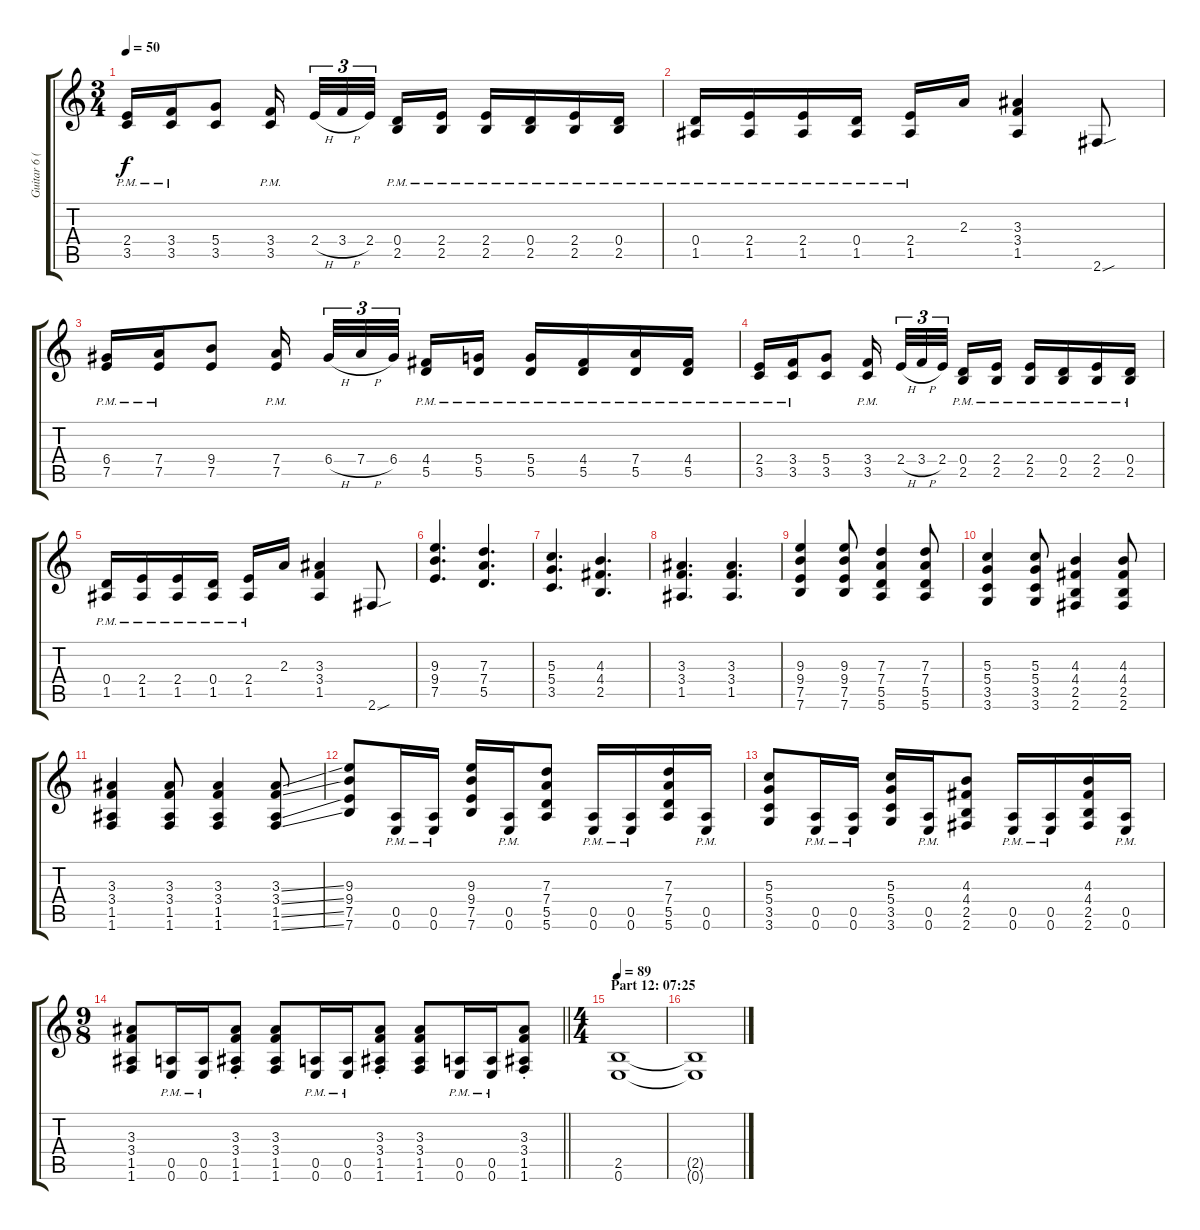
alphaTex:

\track ("Guitar 6 (Distortion)" "Guitar 6 (") {instrument distortionguitar}
\staff {score tabs}
\tuning (E4 B3 G3 D3 A2 E2) {hide}
\ts (3 4)
\tempo 50
\clef g2
\ks c
(2.4{pm} 3.5{pm}).16{dy f} (3.4{pm} 3.5{pm}).16 (5.4 3.5).8 (3.4{pm} 3.5{pm}).16{beam splitsecondary} 2.4{h}.32{tu (3 2)} 3.4{h}.32{tu (3 2)} 2.4.32{tu (3 2) beam splitsecondary} (0.4{pm} 2.5{pm}).16 (2.4{pm} 2.5{pm}).16 (2.4{pm} 2.5{pm}).16 (0.4{pm} 2.5{pm}).16 (2.4{pm} 2.5{pm}).16 (0.4{pm} 2.5{pm}).16 |
(0.4{pm} 1.5{pm}).16 (2.4{pm} 1.5{pm}).16 (2.4{pm} 1.5{pm}).16 (0.4{pm} 1.5{pm}).16 (2.4{pm} 1.5{pm}).16 2.3.16 (3.3 3.4 1.5).4 2.6{sou}.8 |
(6.4{pm} 7.5{pm}).16 (7.4{pm} 7.5{pm}).16 (9.4 7.5).8 (7.4{pm} 7.5{pm}).16{beam splitsecondary} 6.4{h}.32{tu (3 2)} 7.4{h}.32{tu (3 2)} 6.4.32{tu (3 2) beam splitsecondary} (4.4{pm} 5.5{pm}).16 (5.4{pm} 5.5{pm}).16 (5.4{pm} 5.5{pm}).16 (4.4{pm} 5.5{pm}).16 (7.4{pm} 5.5{pm}).16 (4.4{pm} 5.5{pm}).16 |
(2.4{pm} 3.5{pm}).16 (3.4{pm} 3.5{pm}).16 (5.4 3.5).8 (3.4{pm} 3.5{pm}).16{beam splitsecondary} 2.4{h}.32{tu (3 2)} 3.4{h}.32{tu (3 2)} 2.4.32{tu (3 2) beam splitsecondary} (0.4{pm} 2.5{pm}).16 (2.4{pm} 2.5{pm}).16 (2.4{pm} 2.5{pm}).16 (0.4{pm} 2.5{pm}).16 (2.4{pm} 2.5{pm}).16 (0.4{pm} 2.5{pm}).16 |
(0.4{pm} 1.5{pm}).16 (2.4{pm} 1.5{pm}).16 (2.4{pm} 1.5{pm}).16 (0.4{pm} 1.5{pm}).16 (2.4{pm} 1.5{pm}).16 2.3.16 (3.3 3.4 1.5).4 2.6{sou}.8 |
(9.3 9.4 7.5).4{d volume 10} (7.3 7.4 5.5).4{d} |
(5.3 5.4 3.5).4{d} (4.3 4.4 2.5).4{d} |
(3.3 3.4 1.5).4{d} (3.3 3.4 1.5).4{d} |
(9.3 9.4 7.5 7.6).4 (9.3 9.4 7.5 7.6).8 (7.3 7.4 5.5 5.6).4 (7.3 7.4 5.5 5.6).8 |
(5.3 5.4 3.5 3.6).4 (5.3 5.4 3.5 3.6).8 (4.3 4.4 2.5 2.6).4 (4.3 4.4 2.5 2.6).8 |
(3.3 3.4 1.5 1.6).4 (3.3 3.4 1.5 1.6).8 (3.3 3.4 1.5 1.6).4 (3.3{ss} 3.4{ss} 1.5{ss} 1.6{ss}).8 |
(9.3 9.4 7.5 7.6).8{volume 14} (0.5{pm} 0.6{pm}).16 (0.5{pm} 0.6{pm}).16 (9.3 9.4 7.5 7.6).16 (0.5{pm} 0.6{pm}).16 (7.3 7.4 5.5 5.6).8 (0.5{pm} 0.6{pm}).16 (0.5{pm} 0.6{pm}).16 (7.3 7.4 5.5 5.6).16 (0.5{pm} 0.6{pm}).16 |
(5.3 5.4 3.5 3.6).8 (0.5{pm} 0.6{pm}).16 (0.5{pm} 0.6{pm}).16 (5.3 5.4 3.5 3.6).16 (0.5{pm} 0.6{pm}).16 (4.3 4.4 2.5 2.6).8 (0.5{pm} 0.6{pm}).16 (0.5{pm} 0.6{pm}).16 (4.3 4.4 2.5 2.6).16 (0.5{pm} 0.6{pm}).16 |
\ts (9 8)
\barLineRight lightlight
(3.3 3.4 1.5 1.6).8 (0.5{pm} 0.6{pm}).16 (0.5{pm} 0.6{pm}).16 (3.3{st} 3.4{st} 1.5{st} 1.6{st}).8 (3.3 3.4 1.5 1.6).8 (0.5{pm} 0.6{pm}).16 (0.5{pm} 0.6{pm}).16 (3.3{st} 3.4{st} 1.5{st} 1.6{st}).8 (3.3 3.4 1.5 1.6).8 (0.5{pm} 0.6{pm}).16 (0.5{pm} 0.6{pm}).16 (3.3{st} 3.4{st} 1.5{st} 1.6{st}).8 |
\ts (4 4)
\section ("" "Part 12: 07:25")
\tempo 89
(2.5 0.6).1{volume 7} |
(2.5{t} 0.6{t}).1
